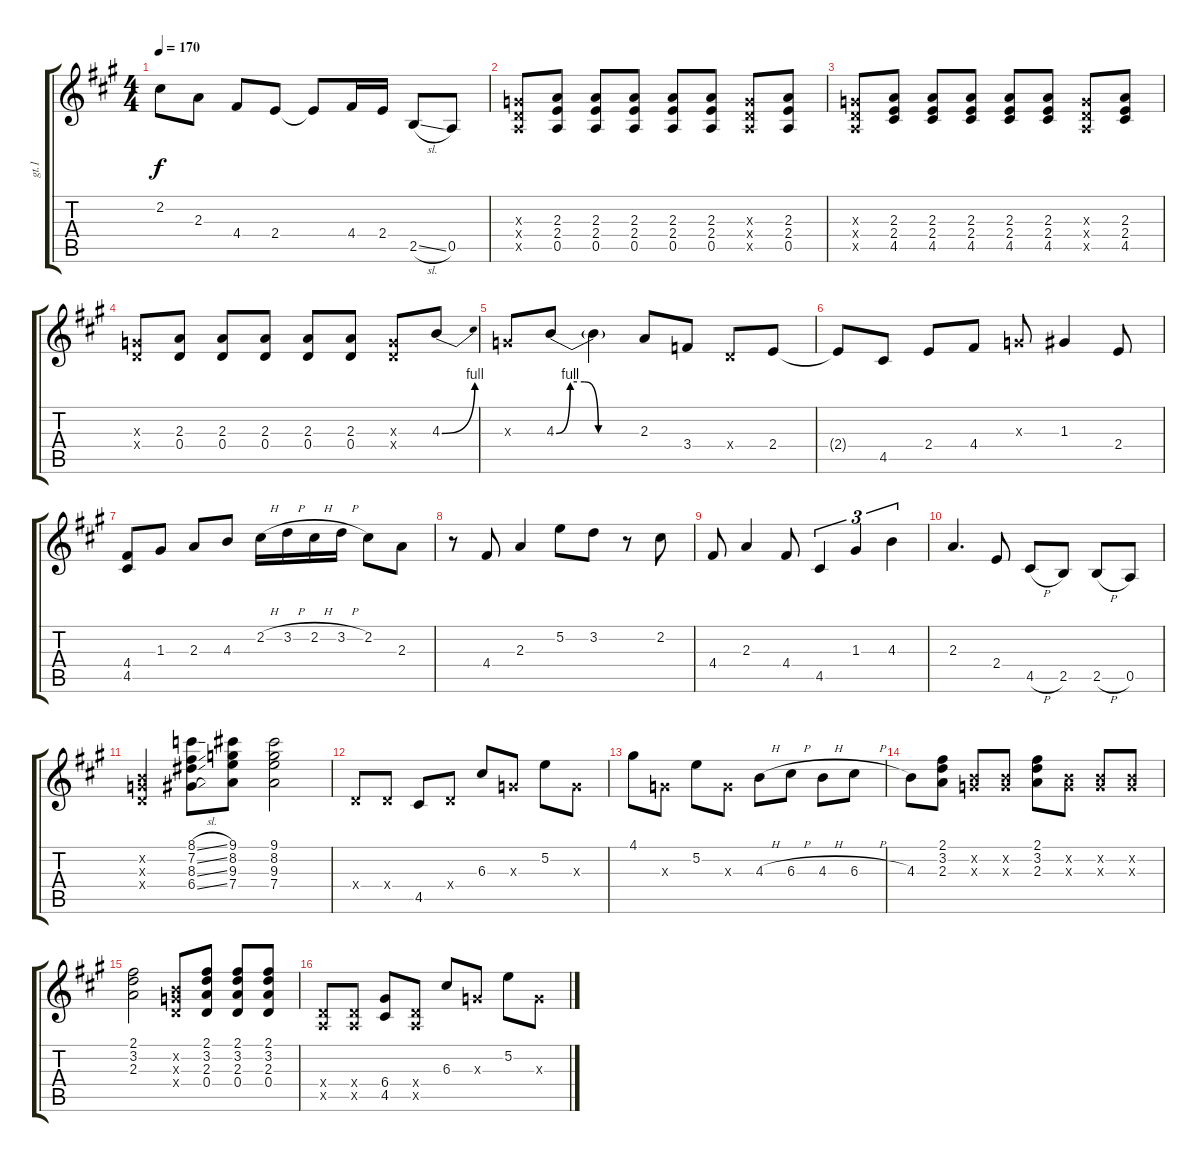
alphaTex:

\track ("gt.1" "gt.1") {instrument overdrivenguitar}
\staff {score tabs}
\tuning (E4 B3 G3 D3 A2 E2) {hide}
\ts (4 4)
\tempo 170
\clef g2
\ks a
2.2.8{dy f} 2.3.8 4.4.8 2.4.8 2.4{t}.8 4.4.16 2.4.16 2.5{sl}.8 0.5.8 |
(0.3{x} 0.4{x} 0.5{x}).8 (2.3 2.4 0.5).8 (2.3 2.4 0.5).8 (2.3 2.4 0.5).8 (2.3 2.4 0.5).8 (2.3 2.4 0.5).8 (0.3{x} 0.4{x} 0.5{x}).8 (2.3 2.4 0.5).8 |
(0.3{x} 0.4{x} 0.5{x}).8 (2.3 2.4 4.5).8 (2.3 2.4 4.5).8 (2.3 2.4 4.5).8 (2.3 2.4 4.5).8 (2.3 2.4 4.5).8 (0.3{x} 0.4{x} 0.5{x}).8 (2.3 2.4 4.5).8 |
(0.3{x} 0.4{x}).8 (2.3 0.4).8 (2.3 0.4).8 (2.3 0.4).8 (2.3 0.4).8 (2.3 0.4).8 (0.3{x} 0.4{x}).8 4.3{be (bend 0 0 60 4)}.8 |
0.3{x}.8 4.3{be (custom 0 0 10 4 20 4 30 0 60 0)}.8 4.3{t}.4 2.3.8 3.4.8 0.4{x}.8 2.4.8 |
2.4{t}.8 4.5.8 2.4.8 4.4.8 0.3{x}.8 1.3.4 2.4.8 |
(4.4 4.5).8 1.3.8 2.3.8 4.3.8 2.2{h}.16 3.2{h}.16 2.2{h}.16 3.2{h}.16 2.2.8 2.3.8 |
r.8 4.4.8 2.3.4 5.2.8 3.2.8 r.8 2.2.8 |
4.4.8 2.3.4 4.4.8 4.5.4{tu (3 2)} 1.3.4{tu (3 2)} 4.3.4{tu (3 2)} |
2.3.4{d} 2.4.8 4.5{h}.8 2.5.8 2.5{h}.8 0.5.8 |
(0.2{x} 0.3{x} 0.4{x}).4 (8.1{sl} 7.2{sl} 8.3{sl} 6.4{sl}).8 (9.1 8.2 9.3 7.4).8 (9.1 8.2 9.3 7.4).2 |
0.4{x}.8 0.4{x}.8 4.5.8 0.4{x}.8 6.3.8 0.3{x}.8 5.2.8 0.3{x}.8 |
4.1.8 0.3{x}.8 5.2.8 0.3{x}.8 4.3{h}.8 6.3{h}.8 4.3{h}.8 6.3{h}.8 |
4.3.8 (2.1 3.2 2.3).8 (0.2{x} 0.3{x}).8 (0.2{x} 0.3{x}).8 (2.1 3.2 2.3).8 (0.2{x} 0.3{x}).8 (0.2{x} 0.3{x}).8 (0.2{x} 0.3{x}).8 |
(2.1 3.2 2.3).2 (0.2{x} 0.3{x} 0.4{x}).8 (2.1 3.2 2.3 0.4).8 (2.1 3.2 2.3 0.4).8 (2.1 3.2 2.3 0.4).8 |
(0.4{x} 0.5{x}).8 (0.4{x} 0.5{x}).8 (6.4 4.5).8 (0.4{x} 0.5{x}).8 6.3.8 0.3{x}.8 5.2.8 0.3{x}.8
